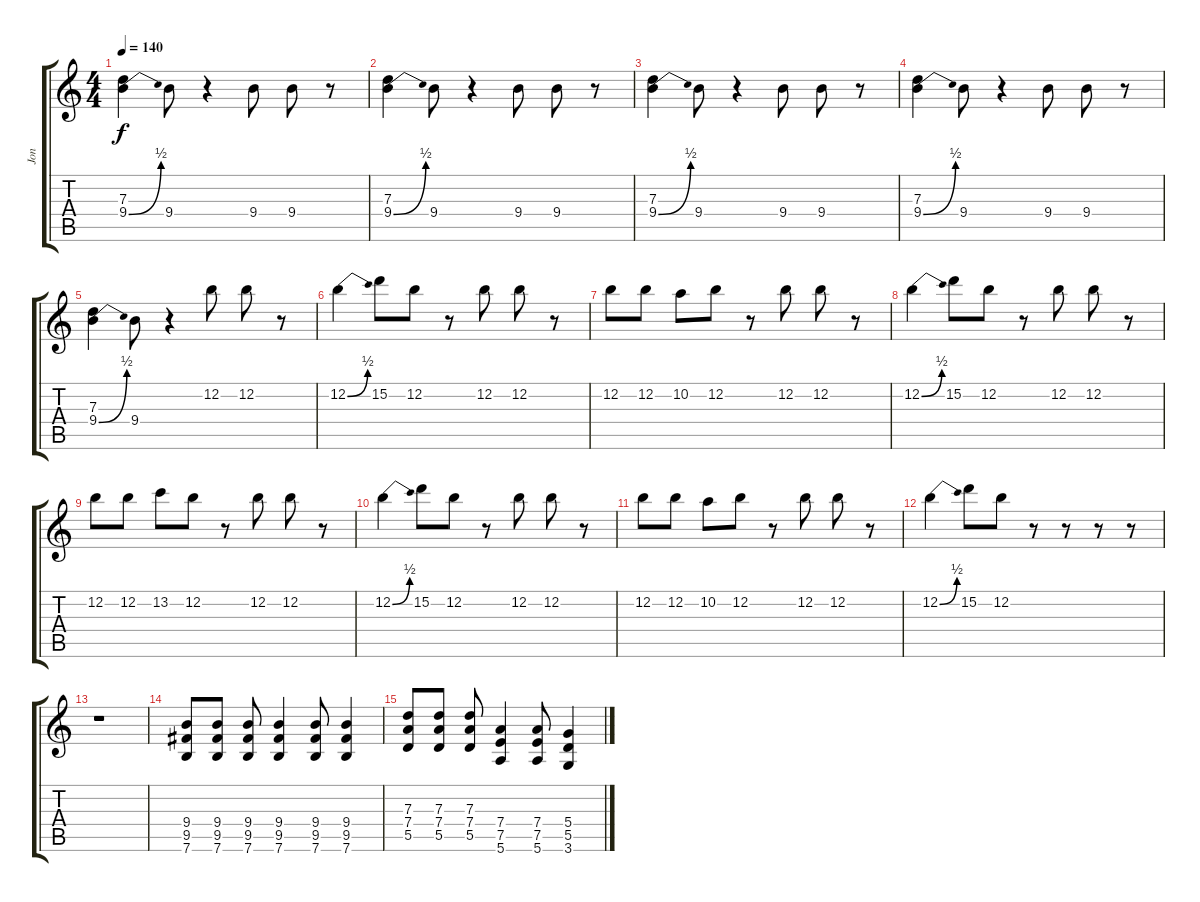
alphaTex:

\track ("Jon" "Jon") {instrument distortionguitar}
\staff {score tabs}
\tuning (E4 B3 G3 D3 A2 E2) {hide}
\ts (4 4)
\tempo 140
\clef g2
\ks c
(7.3 9.4{be (bend 0 0 60 2)}).4{dy f} 9.4.8 r.4 9.4.8 9.4.8 r.8 |
(7.3 9.4{be (bend 0 0 60 2)}).4 9.4.8 r.4 9.4.8 9.4.8 r.8 |
(7.3 9.4{be (bend 0 0 60 2)}).4 9.4.8 r.4 9.4.8 9.4.8 r.8 |
(7.3 9.4{be (bend 0 0 60 2)}).4 9.4.8 r.4 9.4.8 9.4.8 r.8 |
(7.3 9.4{be (bend 0 0 60 2)}).4 9.4.8 r.4 12.2.8 12.2.8 r.8 |
12.2{be (bend 0 0 60 2)}.4 15.2.8 12.2.8 r.8 12.2.8 12.2.8 r.8 |
12.2.8 12.2.8 10.2.8 12.2.8 r.8 12.2.8 12.2.8 r.8 |
12.2{be (bend 0 0 60 2)}.4 15.2.8 12.2.8 r.8 12.2.8 12.2.8 r.8 |
12.2.8 12.2.8 13.2.8 12.2.8 r.8 12.2.8 12.2.8 r.8 |
12.2{be (bend 0 0 60 2)}.4 15.2.8 12.2.8 r.8 12.2.8 12.2.8 r.8 |
12.2.8 12.2.8 10.2.8 12.2.8 r.8 12.2.8 12.2.8 r.8 |
12.2{be (bend 0 0 60 2)}.4 15.2.8 12.2.8 r.8 r.8 r.8 r.8 |
r.1 |
(9.4 9.5 7.6).8{volume 14} (9.4 9.5 7.6).8 (9.4 9.5 7.6).8 (9.4 9.5 7.6).4 (9.4 9.5 7.6).8 (9.4 9.5 7.6).4 |
(7.3 7.4 5.5).8 (7.3 7.4 5.5).8 (7.3 7.4 5.5).8 (7.4 7.5 5.6).4 (7.4 7.5 5.6).8 (5.4 5.5 3.6).4
